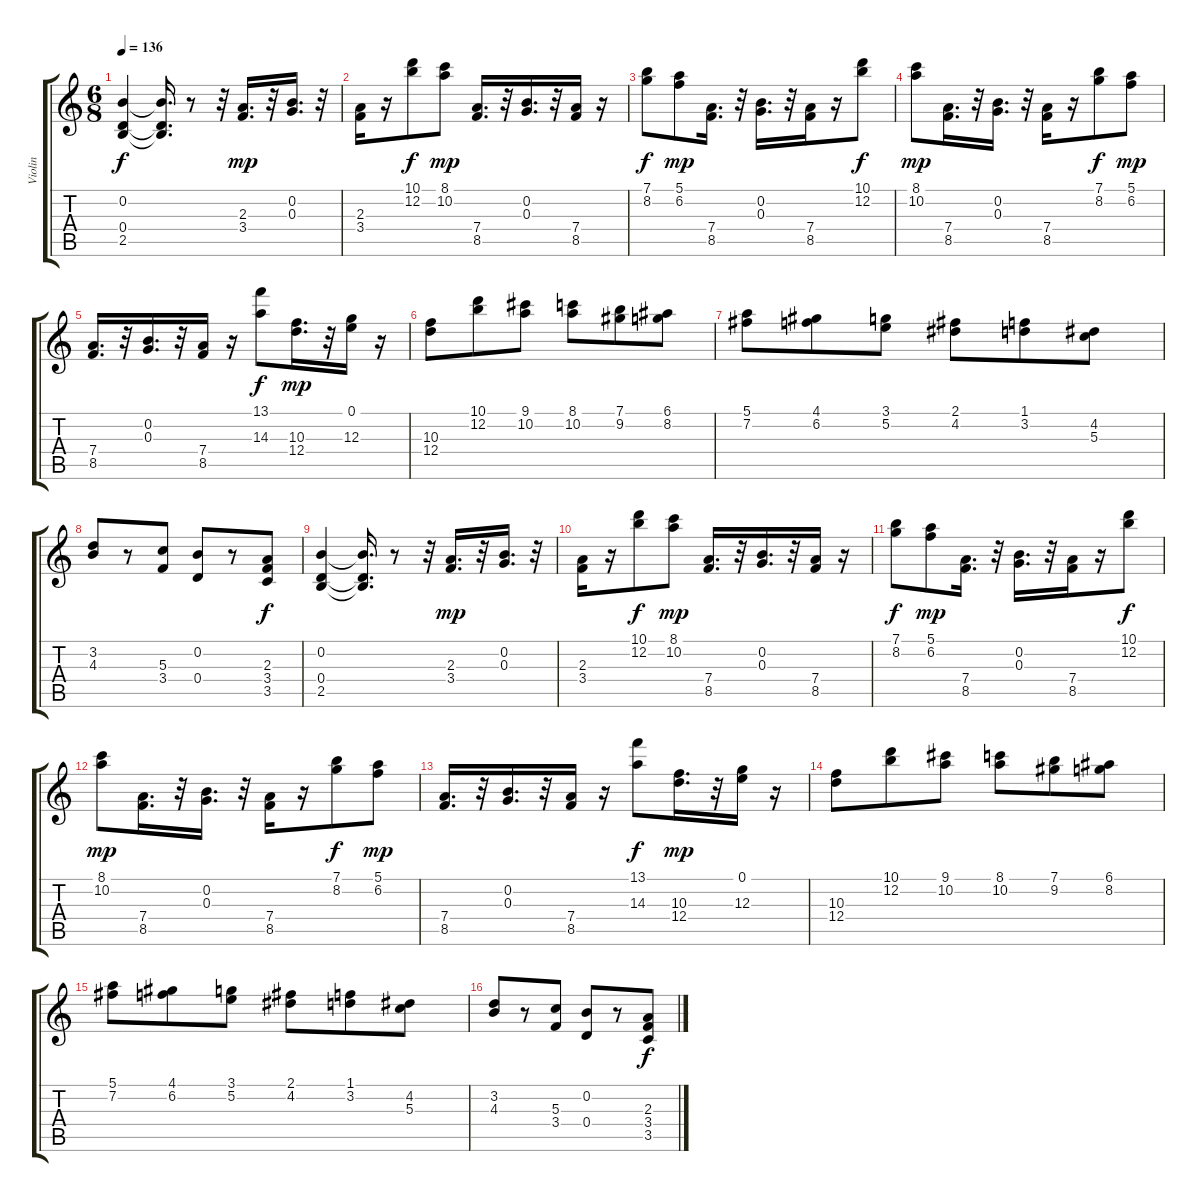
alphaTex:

\track ("Violin" "Violin") {instrument acousticguitarnylon}
\staff {score tabs}
\tuning (E4 B3 G3 D3 A2 E2) {hide}
\ts (6 8)
\tempo 136
\clef g2
\ks c
(0.2 0.4 2.5).4{dy f} (0.2{t} 0.4{t} 2.5{t}).16{d} r.8 r.32 (2.3 3.4).16{d dy mp} r.32 (0.2 0.3).16{d} r.32 |
(2.3 3.4).16 r.16 (10.1 12.2).8{dy f} (8.1 10.2).8{dy mp} (7.4 8.5).16{d} r.32 (0.2 0.3).16{d} r.32 (7.4 8.5).16 r.16 |
(7.1 8.2).8{dy f} (5.1 6.2).8{dy mp} (7.4 8.5).16{d} r.32 (0.2 0.3).16{d} r.32 (7.4 8.5).16 r.16 (10.1 12.2).8{dy f} |
(8.1 10.2).8{dy mp} (7.4 8.5).16{d} r.32 (0.2 0.3).16{d} r.32 (7.4 8.5).16 r.16 (7.1 8.2).8{dy f} (5.1 6.2).8{dy mp} |
(7.4 8.5).16{d} r.32 (0.2 0.3).16{d} r.32 (7.4 8.5).16 r.16 (13.1 14.3).8{dy f} (10.3 12.4).16{d dy mp} r.32 (0.1 12.3).16 r.16 |
(10.3 12.4).8 (10.1 12.2).8 (9.1 10.2).8 (8.1 10.2).8 (7.1 9.2).8 (6.1 8.2).8 |
(5.1 7.2).8 (4.1 6.2).8 (3.1 5.2).8 (2.1 4.2).8 (1.1 3.2).8 (4.2 5.3).8 |
(3.2 4.3).8 r.8 (5.3 3.4).8 (0.2 0.4).8 r.8 (2.3 3.4 3.5).8{dy f} |
(0.2 0.4 2.5).4 (0.2{t} 0.4{t} 2.5{t}).16{d} r.8 r.32 (2.3 3.4).16{d dy mp} r.32 (0.2 0.3).16{d} r.32 |
(2.3 3.4).16 r.16 (10.1 12.2).8{dy f} (8.1 10.2).8{dy mp} (7.4 8.5).16{d} r.32 (0.2 0.3).16{d} r.32 (7.4 8.5).16 r.16 |
(7.1 8.2).8{dy f} (5.1 6.2).8{dy mp} (7.4 8.5).16{d} r.32 (0.2 0.3).16{d} r.32 (7.4 8.5).16 r.16 (10.1 12.2).8{dy f} |
(8.1 10.2).8{dy mp} (7.4 8.5).16{d} r.32 (0.2 0.3).16{d} r.32 (7.4 8.5).16 r.16 (7.1 8.2).8{dy f} (5.1 6.2).8{dy mp} |
(7.4 8.5).16{d} r.32 (0.2 0.3).16{d} r.32 (7.4 8.5).16 r.16 (13.1 14.3).8{dy f} (10.3 12.4).16{d dy mp} r.32 (0.1 12.3).16 r.16 |
(10.3 12.4).8 (10.1 12.2).8 (9.1 10.2).8 (8.1 10.2).8 (7.1 9.2).8 (6.1 8.2).8 |
(5.1 7.2).8 (4.1 6.2).8 (3.1 5.2).8 (2.1 4.2).8 (1.1 3.2).8 (4.2 5.3).8 |
(3.2 4.3).8 r.8 (5.3 3.4).8 (0.2 0.4).8 r.8 (2.3 3.4 3.5).8{dy f}
